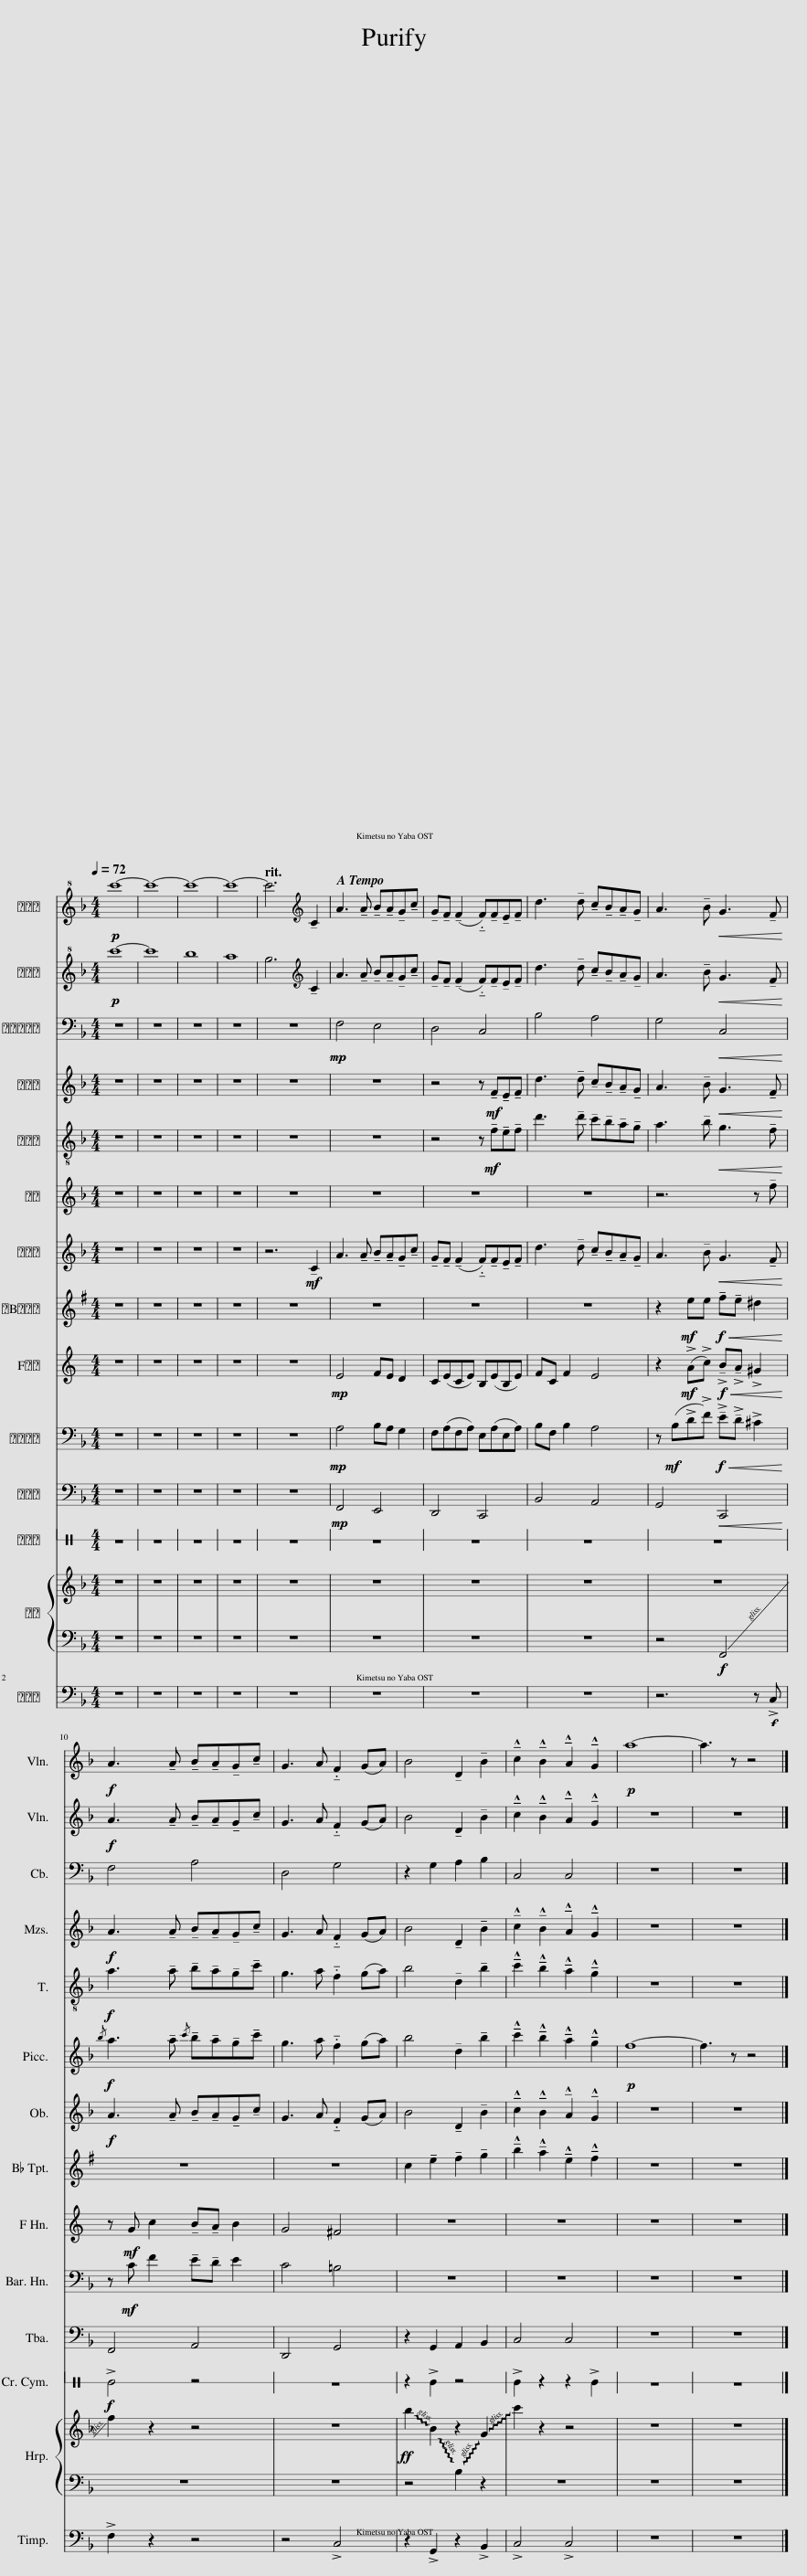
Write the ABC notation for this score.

X:1
%%score 1 2 3 4 5 6 7 8 9 10 11 12 { 13 | 14 } 15
L:1/8
Q:1/4=72
M:4/4
I:linebreak $
K:F
V:1 treble+8
V:2 treble+8
V:3 bass transpose=-12
V:4 treble
V:5 treble-8
V:6 treble transpose=12
V:7 treble
V:8 treble transpose=-2
V:9 treble transpose=-7
V:10 bass
V:11 bass
V:12 perc stafflines=1
K:none
V:13 treble
V:14 bass
V:15 bass
V:1
!p! c'8- | c'8- | c'8- | c'8- |[Q:1/4=52] c'6[K:treble] !tenuto!C2 | %5
[Q:1/4=72] A3 !tenuto!A !tenuto!B!tenuto!A!tenuto!G!tenuto!c | !tenuto!G!tenuto!F (!tenuto!F2 !tenuto!.F)!tenuto!F!tenuto!E!tenuto!F | d3 !tenuto!d !tenuto!c!tenuto!B!tenuto!A!tenuto!G | A3 !tenuto!B!<(! G3 !tenuto!F!<)! |$!f! A3 !tenuto!A !tenuto!B!tenuto!A!tenuto!G!tenuto!c | %10
 G3 A !tenuto!.F2 (GA) | B4 !tenuto!D2 !tenuto!B2 | c2 B2 A2 G2 |!p! a8- | a3 z z4 |] %15
V:2
!p! c'8- | c'8 | b8 | a8 | g6[K:treble] !tenuto!C2 | %5
 A3 !tenuto!A !tenuto!B!tenuto!A!tenuto!G!tenuto!c | !tenuto!G!tenuto!F (!tenuto!F2 !tenuto!.F)!tenuto!F!tenuto!E!tenuto!F | d3 !tenuto!d !tenuto!c!tenuto!B!tenuto!A!tenuto!G | A3 !tenuto!B!<(! G3 !tenuto!F!<)! |$!f! A3 !tenuto!A !tenuto!B!tenuto!A!tenuto!G!tenuto!c | %10
 G3 A !tenuto!.F2 (GA) | B4 !tenuto!D2 !tenuto!B2 | c2 B2 A2 G2 | z8 | z8 |] %15
V:3
 z8 | z8 | z8 | z8 | z8 | %5
!mp! F,4 E,4 | D,4 C,4 | B,4 A,4 | G,4!<(! C,4!<)! |$ F,4 A,4 | %10
 D,4 G,4 | z2 G,2 A,2 B,2 | C,4 C,4 | z8 | z8 |] %15
V:4
 z8 | z8 | z8 | z8 | z8 | %5
 z8 | z4 z!mf! !tenuto!F!tenuto!E!tenuto!F | d3 !tenuto!d !tenuto!c!tenuto!B!tenuto!A!tenuto!G | A3 !tenuto!B!<(! G3 !tenuto!F!<)! |$!f! A3 !tenuto!A !tenuto!B!tenuto!A!tenuto!G!tenuto!c | %10
 G3 A !tenuto!.F2 (GA) | B4 !tenuto!D2 !tenuto!B2 | c2 B2 A2 G2 | z8 | z8 |] %15
V:5
 z8 | z8 | z8 | z8 | z8 | %5
 z8 | z4 z!mf! !tenuto!f!tenuto!e!tenuto!f | d'3 !tenuto!d' !tenuto!c'!tenuto!b!tenuto!a!tenuto!g | a3 !tenuto!b!<(! g3 !tenuto!f!<)! |$!f! a3 !tenuto!a !tenuto!b!tenuto!a!tenuto!g!tenuto!c' | %10
 g3 a !tenuto!.f2 (ga) | b4 !tenuto!d2 !tenuto!b2 | c'2 b2 a2 g2 | z8 | z8 |] %15
V:6
 z8 | z8 | z8 | z8 | z8 | %5
 z8 | z8 | z8 | z6 z !tenuto!f |$!f!{/b} a3 !tenuto!a{/c'} !tenuto!b!tenuto!a!tenuto!g!tenuto!c' | %10
 g3 a !tenuto!.f2 (ga) | b4 !tenuto!d2 !tenuto!b2 | c'2 b2 a2 g2 |!p! f8- | f3 z z4 |] %15
V:7
 z8 | z8 | z8 | z8 | z6!mf! !tenuto!C2 | %5
 A3 !tenuto!A !tenuto!B!tenuto!A!tenuto!G!tenuto!c | !tenuto!G!tenuto!F (!tenuto!F2 !tenuto!.F)!tenuto!F!tenuto!E!tenuto!F | d3 !tenuto!d !tenuto!c!tenuto!B!tenuto!A!tenuto!G | A3 !tenuto!B!<(! G3 !tenuto!F!<)! |$!f! A3 !tenuto!A !tenuto!B!tenuto!A!tenuto!G!tenuto!c | %10
 G3 A !tenuto!.F2 (GA) | B4 !tenuto!D2 !tenuto!B2 | c2 B2 A2 G2 | z8 | z8 |] %15
V:8
[K:G] z8 | z8 | z8 | z8 | z8 | %5
 z8 | z8 | z8 | z2!mf! ee!f!!<(! !tenuto!f!tenuto!e ^d2!<)! |$ z8 | %10
 z8 | c2 !tenuto!e2 !tenuto!f2 !tenuto!g2 | b2 a2 e2 f2 | z8 | z8 |] %15
V:9
[K:C] z8 | z8 | z8 | z8 | z8 | %5
!mp! E4 FE D2 | C(ECE) B,(EB,E) | FC F2 E4 | z2!mf! (!>!A!>!c)!f!!<(! !>!!tenuto!B!>!!tenuto!A !>!^G2!<)! |$ z!mf! G c2 !tenuto!B!tenuto!A B2 | %10
 G4 ^F4 | z8 | z8 | z8 | z8 |] %15
V:10
 z8 | z8 | z8 | z8 | z8 | %5
!mp! A,4 B,A, G,2 | F,(A,F,A,) E,(A,E,A,) | B,F, B,2 A,4 | z!mf! (B,!>!D!>!F)!f!!<(! !>!!tenuto!E!>!!tenuto!D !>!^C2!<)! |$ z!mf! C F2 !tenuto!E!tenuto!D E2 | %10
 C4 =B,4 | z8 | z8 | z8 | z8 |] %15
V:11
 z8 | z8 | z8 | z8 | z8 | %5
!mp! F,,4 E,,4 | D,,4 C,,4 | B,,4 A,,4 | G,,4!<(! C,,4!<)! |$ F,,4 A,,4 | %10
 D,,4 G,,4 | z2 G,,2 A,,2 B,,2 | C,4 C,4 | z8 | z8 |] %15
V:12
[K:C] z8 | z8 | z8 | z8 | z8 | %5
 z8 | z8 | z8 | z8 |$!f! !>!E4 z4 | %10
 z8 | z2 !>!E2 z4 | !>!E2 z2 z2 !>!E2 | z8 | z8 |] %15
V:13
 z8 | z8 | z8 | z8 | z8 | %5
 z8 | z8 | z8 | z8 |$ !-)!f2 z2 z4 | %10
 z8 |!ff! !~(!b2 !~(!B2 z2 !~(!G2 | !~)!c'2 z2 z4 | z8 | z8 |] %15
V:14
 z8 | z8 | z8 | z8 | z8 | %5
 z8 | z8 | z8 | z4!f! !-(!F,,4 |$ z8 | %10
 z8 | z4 !~(!B,2 z2 | z8 | z8 | z8 |] %15
V:15
 z8 | z8 | z8 | z8 | z8 | %5
 z8 | z8 | z8 | z6 z!f! !>!C, |$ !>!F,2 z2 z4 | %10
 z4 !>!C,4 | z2 !>!G,,2 z2 !>!B,,2 | !>!C,4 !>!C,4 | z8 | z8 |] %15
